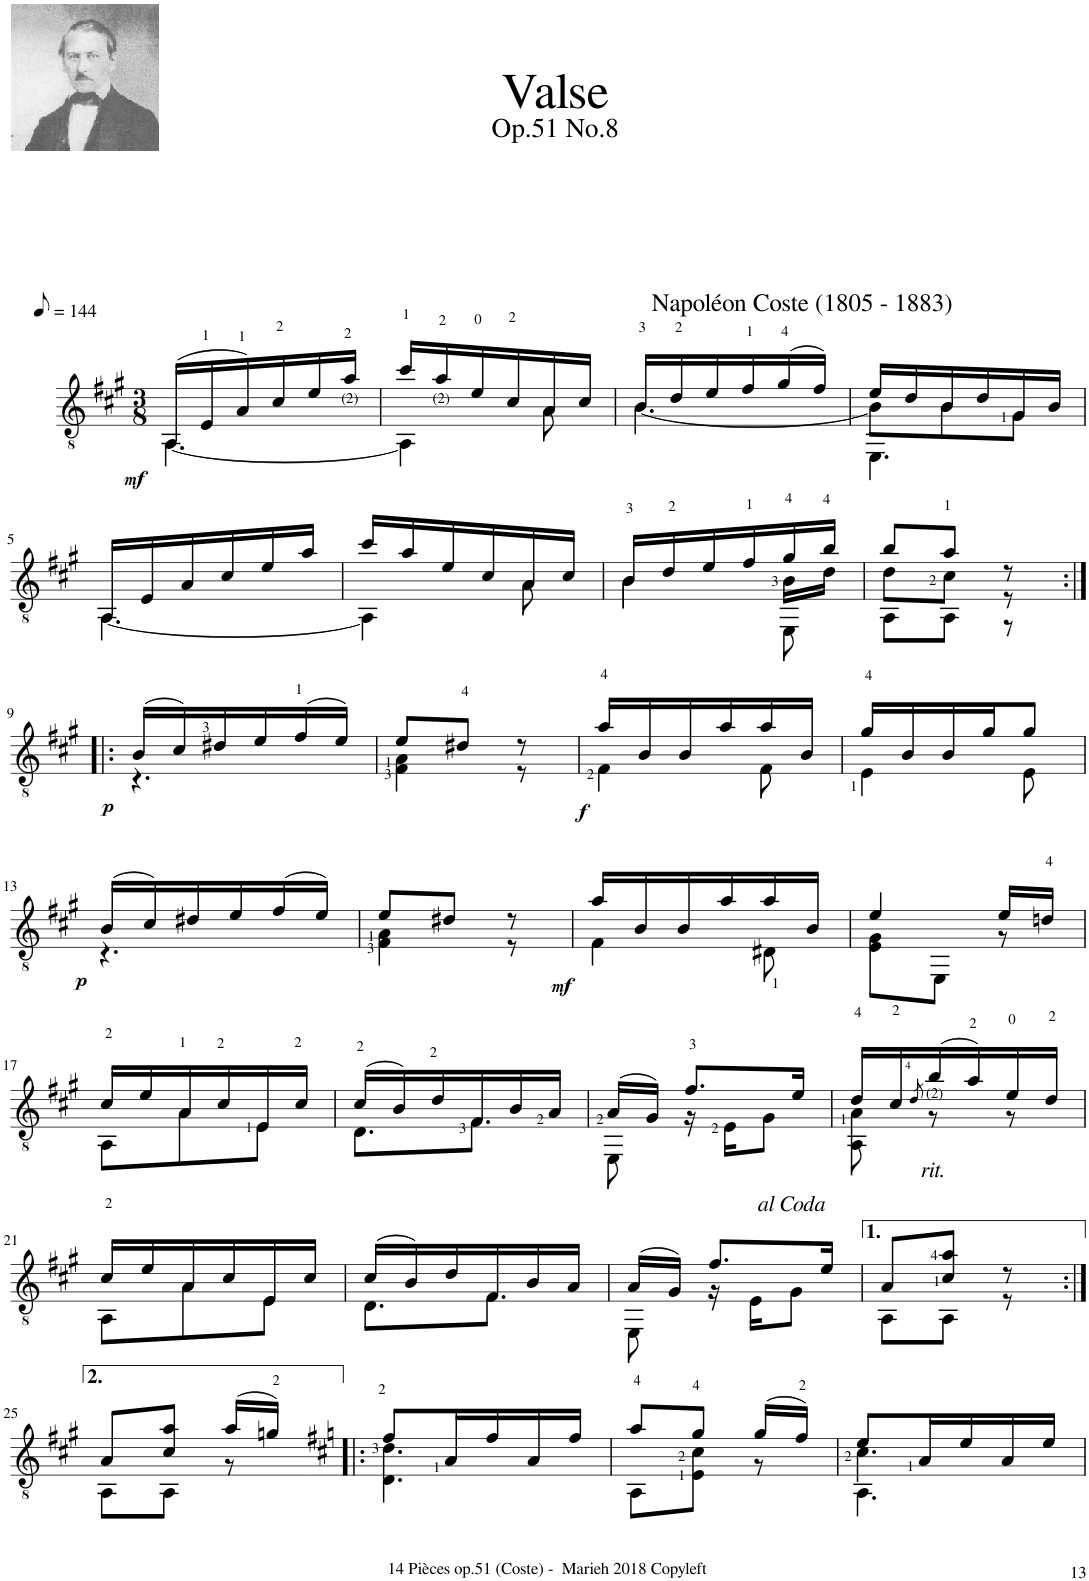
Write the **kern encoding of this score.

**kern
*part1
*staff1
*I"Guitare classique
!!LO:PB:g=z
*clefGv2
*k[f#c#g#]
*M3/8
*MM72
=1
*^
(16AA/LL	[4.AA\
16E/	.
16A/)	.
16c#/	.
16e/	.
16a/JJ	.
=2	=2
16cc#/LL	4AA\]
16a/	.
16e/	.
16c#/	.
16A/	8A\
16c#/JJ	.
=3	=3
16B/LL	[4.B\
16d/	.
16e/	.
16f#/	.
(16g#/	.
16f#/JJ)	.
=4	=4
*	*^
16e/LL	8B\L]	4.EE\
16d/	.	.
16B/	8B\	.
16d/	.	.
16G#/	8G#\J	.
16B/JJ	.	.
*	*v	*v
!!LO:LB:g=z
=5	=5
16AA/LL	[4.AA\
16E/	.
16A/	.
16c#/	.
16e/	.
16a/JJ	.
=6	=6
16cc#/LL	4AA\]
16a/	.
16e/	.
16c#/	.
16A/	8A\
16c#/JJ	.
=7	=7
*	*^
16B/LL	4B\	4B\
16d/	.	.
16e/	.	.
16f#/	.	.
16g#/	16B\LL	8EE\
16b/JJ	16d\JJ	.
=8	=8	=8
8b/L	8d\L	8AA\L
8a/J	8c#\J	8AA\J
8r	8r	8r
!!LO:LB:g=z	!!	!!
=9:|!|:	=9:|!|:	=9:|!|:
*	*v	*v
(16B/LL	4.r
16c#/)	.
16d#X/	.
16e/	.
(16f#/	.
16e/JJ)	.
=10	=10
8e/L	4F#\ 4A\
8d#X/J	.
8r	8r
=11	=11
16a/LL	4F#\
16B/	.
16B/	.
16a/	.
16a/	8F#\
16B/JJ	.
=12	=12
16g#/LL	4E\
16B/	.
16B/	.
16g#/J	.
8g#/J	8E\
!!LO:LB:g=z	!!
=13	=13
(16B/LL	4.r
16c#/)	.
16d#X/	.
16e/	.
(16f#/	.
16e/JJ)	.
=14	=14
8e/L	4F#\ 4A\
8d#X/J	.
8r	8r
=15	=15
16a/LL	4F#\
16B/	.
16B/	.
16a/	.
16a/	8D#X\
16B/JJ	.
=16	=16
4e/	8E\ 8G#\L
.	8EE\J
16e/LL	8r
16dn/JJ	.
!!LO:LB:g=z	!!
=17	=17
16c#/LL	8AA\L
16e/	.
16A/	8A\
16c#/	.
16E/	8E\J
16c#/JJ	.
=18	=18
(16c#/LL	8.D\L
16B/)	.
16d/	.
16F#/	8.F#\J
16B/	.
16A/JJ	.
=19	=19
(16A/LL	8EE\
16G#/JJ)	.
8.f#/L	16r
.	16E\KL
.	8G#\J
16e/Jk	.
=20	=20
16d/LL	8AA\ 8A\
16c#/	.
8qd/	.
!LO:TX:b:i:t=rit.	!
(16b/	8r
16a/)	.
16e/	8r
16d/JJ	.
!!LO:LB:g=z	!!
=21	=21
16c#/LL	8AA\L
16e/	.
16A/	8A\
16c#/	.
16E/	8E\J
16c#/JJ	.
=22	=22
(16c#/LL	8.D\L
16B/)	.
16d/	.
16F#/	8.F#\J
16B/	.
16A/JJ	.
=23	=23
(16A/LL	8EE\
16G#/JJ)	.
8.f#/L	16r
.	16E\KL
.	8G#\J
16e/Jk	.
=24	=24
8A/L	8AA\L
8c#/ 8a/J	8AA\J
8r	8r
!!LO:LB:g=z	!!
=25:|!	=25:|!
8A/L	8AA\L
8c#/ 8a/J	8AA\J
(16a/LL	8r
16gn/JJ)	.
*v	*v
=26!|:
*k[f#c#]
*^
*	*^
8f#/L	4.d\	4.D\
16A/L	.	.
16f#/	.	.
16A/	.	.
16f#/JJ	.	.
*	*v	*v
=27	=27
8a/L	8AA\L
8g/J	8E\ 8c#\J
(16g/LL	8r
16f#/JJ)	.
=28	=28
*	*^
8e/L	4.c#\	4.AA\
16A/L	.	.
16e/	.	.
16A/	.	.
16e/JJ	.	.
*v	*v	*v
=
*-
